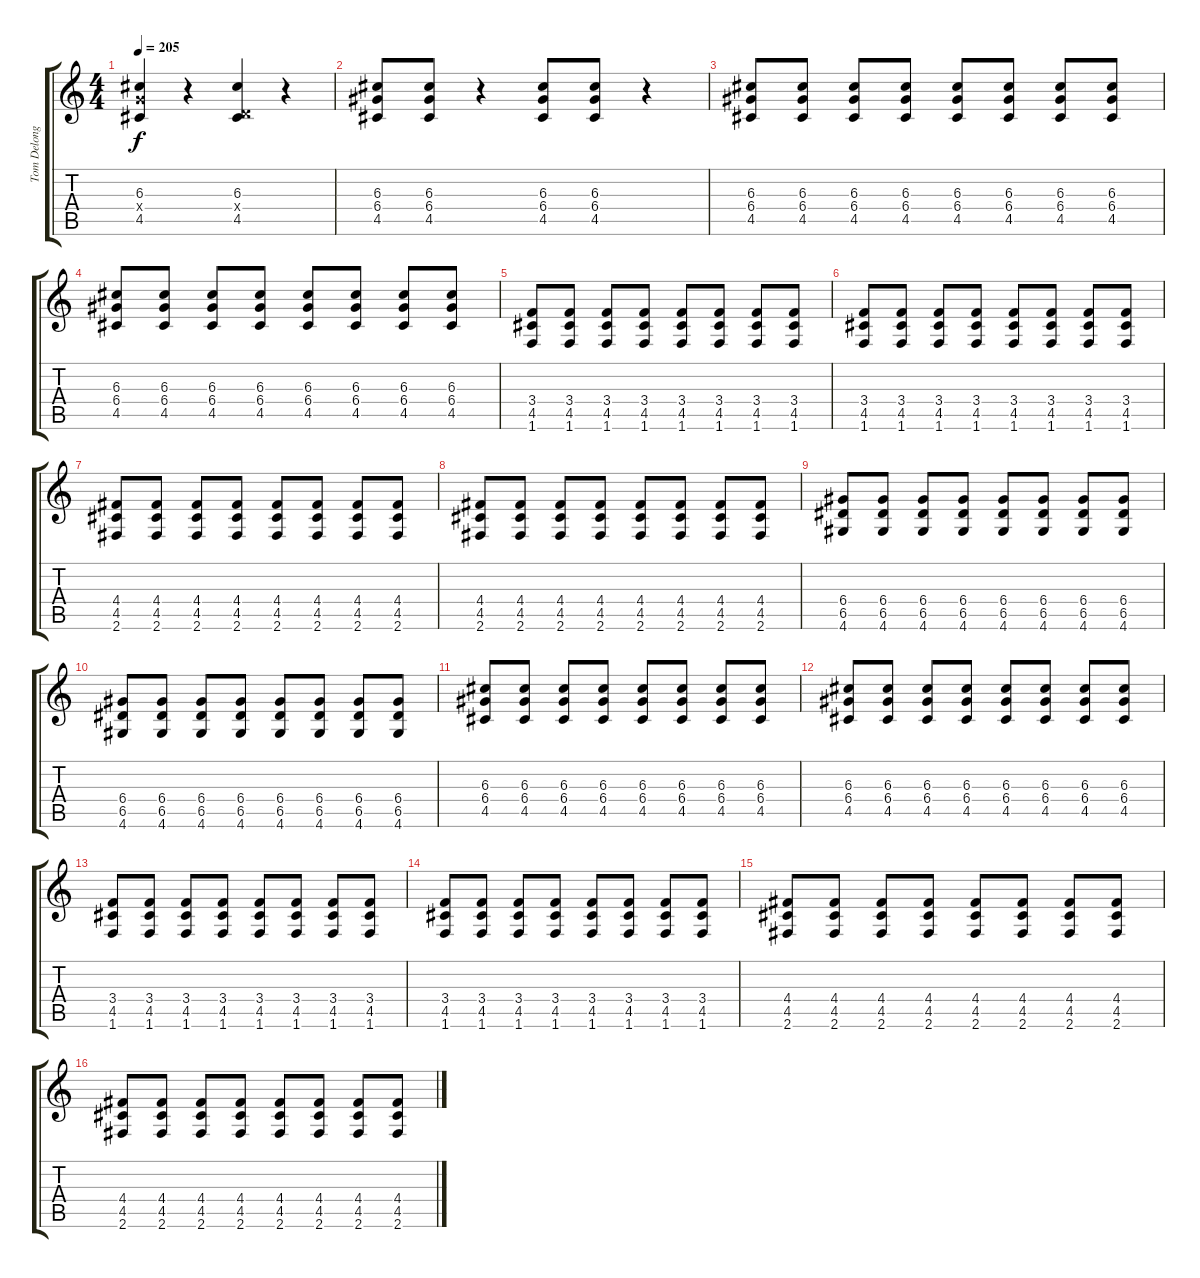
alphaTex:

\track ("Tom Delonge (Guitar 1)" "Tom Delong") {instrument overdrivenguitar}
\staff {score tabs}
\tuning (E4 B3 G3 D3 A2 E2) {hide}
\ts (4 4)
\tempo 205
\clef g2
\ks c
(6.3 5.4{x} 4.5).4{dy f} r.4 (6.3 0.4{x} 4.5).4 r.4 |
(6.3 6.4 4.5).8 (6.3 6.4 4.5).8 r.4 (6.3 6.4 4.5).8 (6.3 6.4 4.5).8 r.4 |
(6.3 6.4 4.5).8 (6.3 6.4 4.5).8 (6.3 6.4 4.5).8 (6.3 6.4 4.5).8 (6.3 6.4 4.5).8 (6.3 6.4 4.5).8 (6.3 6.4 4.5).8 (6.3 6.4 4.5).8 |
(6.3 6.4 4.5).8 (6.3 6.4 4.5).8 (6.3 6.4 4.5).8 (6.3 6.4 4.5).8 (6.3 6.4 4.5).8 (6.3 6.4 4.5).8 (6.3 6.4 4.5).8 (6.3 6.4 4.5).8 |
(3.4 4.5 1.6).8 (3.4 4.5 1.6).8 (3.4 4.5 1.6).8 (3.4 4.5 1.6).8 (3.4 4.5 1.6).8 (3.4 4.5 1.6).8 (3.4 4.5 1.6).8 (3.4 4.5 1.6).8 |
(3.4 4.5 1.6).8 (3.4 4.5 1.6).8 (3.4 4.5 1.6).8 (3.4 4.5 1.6).8 (3.4 4.5 1.6).8 (3.4 4.5 1.6).8 (3.4 4.5 1.6).8 (3.4 4.5 1.6).8 |
(4.4 4.5 2.6).8 (4.4 4.5 2.6).8 (4.4 4.5 2.6).8 (4.4 4.5 2.6).8 (4.4 4.5 2.6).8 (4.4 4.5 2.6).8 (4.4 4.5 2.6).8 (4.4 4.5 2.6).8 |
(4.4 4.5 2.6).8 (4.4 4.5 2.6).8 (4.4 4.5 2.6).8 (4.4 4.5 2.6).8 (4.4 4.5 2.6).8 (4.4 4.5 2.6).8 (4.4 4.5 2.6).8 (4.4 4.5 2.6).8 |
(6.4 6.5 4.6).8 (6.4 6.5 4.6).8 (6.4 6.5 4.6).8 (6.4 6.5 4.6).8 (6.4 6.5 4.6).8 (6.4 6.5 4.6).8 (6.4 6.5 4.6).8 (6.4 6.5 4.6).8 |
(6.4 6.5 4.6).8 (6.4 6.5 4.6).8 (6.4 6.5 4.6).8 (6.4 6.5 4.6).8 (6.4 6.5 4.6).8 (6.4 6.5 4.6).8 (6.4 6.5 4.6).8 (6.4 6.5 4.6).8 |
(6.3 6.4 4.5).8 (6.3 6.4 4.5).8 (6.3 6.4 4.5).8 (6.3 6.4 4.5).8 (6.3 6.4 4.5).8 (6.3 6.4 4.5).8 (6.3 6.4 4.5).8 (6.3 6.4 4.5).8 |
(6.3 6.4 4.5).8 (6.3 6.4 4.5).8 (6.3 6.4 4.5).8 (6.3 6.4 4.5).8 (6.3 6.4 4.5).8 (6.3 6.4 4.5).8 (6.3 6.4 4.5).8 (6.3 6.4 4.5).8 |
(3.4 4.5 1.6).8 (3.4 4.5 1.6).8 (3.4 4.5 1.6).8 (3.4 4.5 1.6).8 (3.4 4.5 1.6).8 (3.4 4.5 1.6).8 (3.4 4.5 1.6).8 (3.4 4.5 1.6).8 |
(3.4 4.5 1.6).8 (3.4 4.5 1.6).8 (3.4 4.5 1.6).8 (3.4 4.5 1.6).8 (3.4 4.5 1.6).8 (3.4 4.5 1.6).8 (3.4 4.5 1.6).8 (3.4 4.5 1.6).8 |
(4.4 4.5 2.6).8 (4.4 4.5 2.6).8 (4.4 4.5 2.6).8 (4.4 4.5 2.6).8 (4.4 4.5 2.6).8 (4.4 4.5 2.6).8 (4.4 4.5 2.6).8 (4.4 4.5 2.6).8 |
(4.4 4.5 2.6).8 (4.4 4.5 2.6).8 (4.4 4.5 2.6).8 (4.4 4.5 2.6).8 (4.4 4.5 2.6).8 (4.4 4.5 2.6).8 (4.4 4.5 2.6).8 (4.4 4.5 2.6).8
